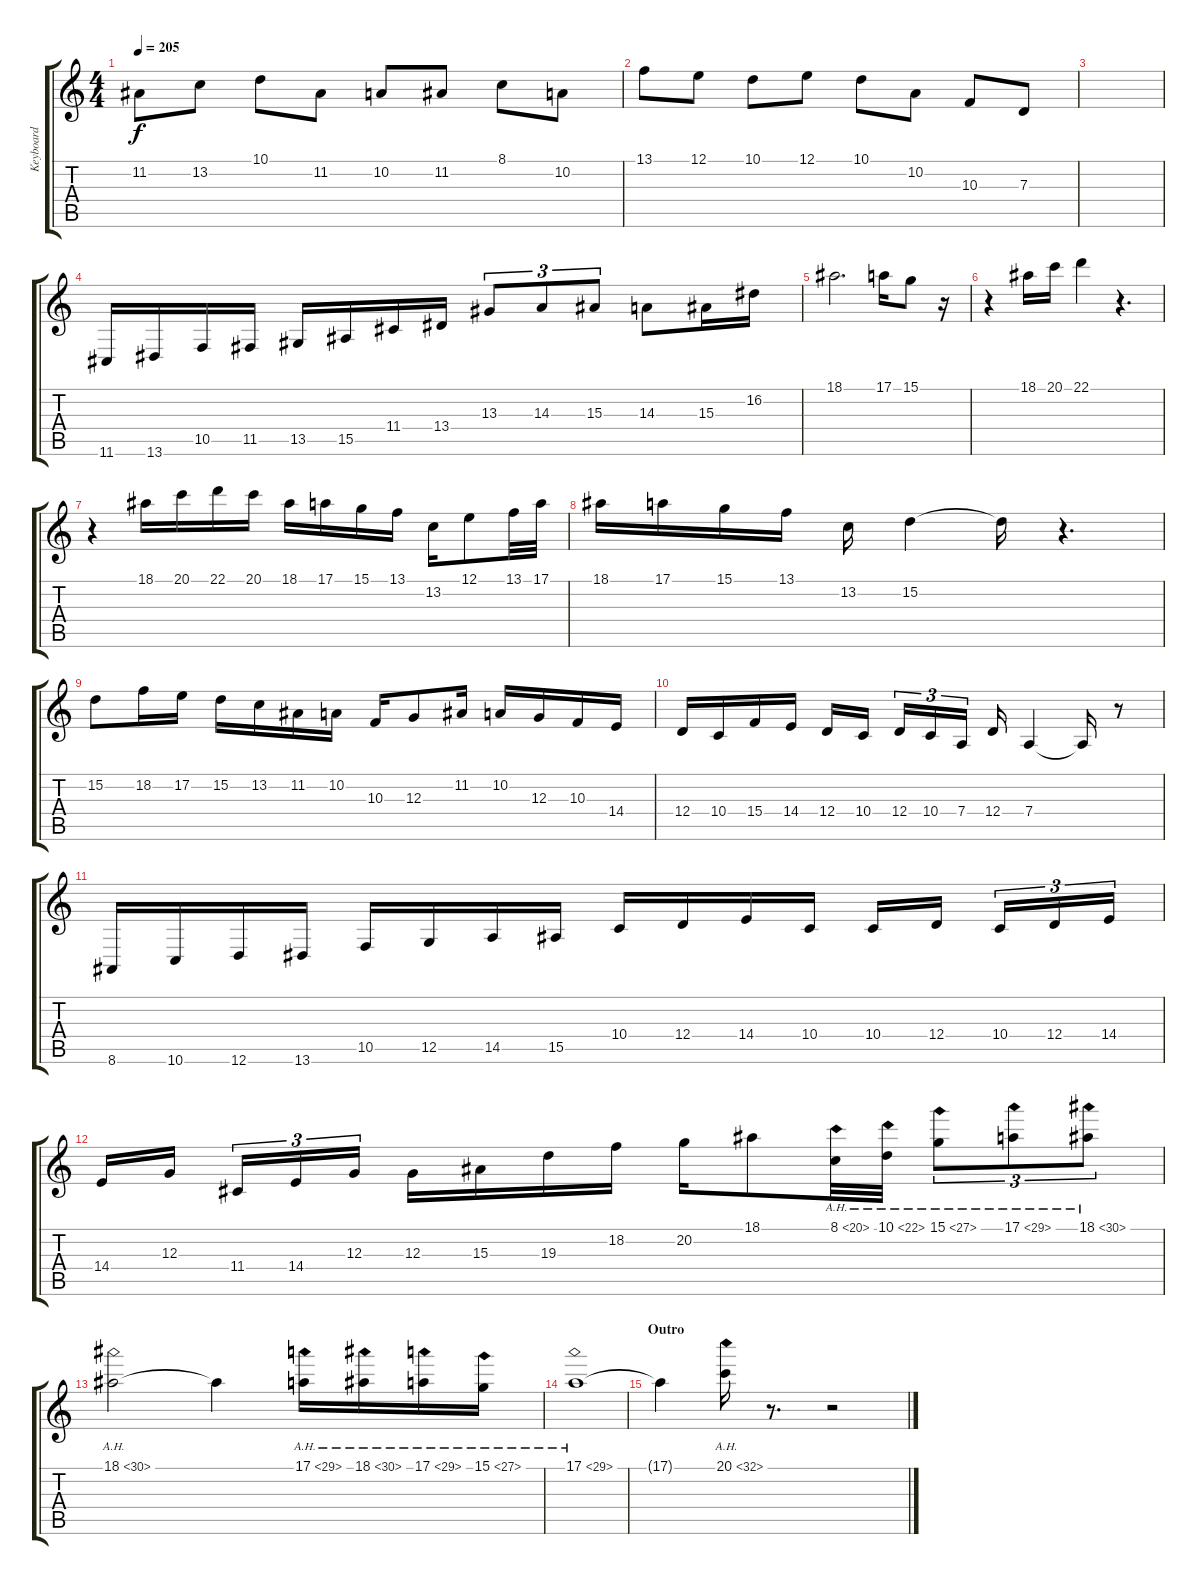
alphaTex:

\track ("Keyboard" "Keyboard") {instrument lead1square}
\staff {score tabs}
\tuning (E4 B3 G3 D3 G2 D2) {hide}
\ts (4 4)
\tempo 205
\clef g2
\ks c
11.2.8{dy f} 13.2.8 10.1.8 11.2.8 10.2.8 11.2.8 8.1.8 10.2.8 |
13.1.8 12.1.8 10.1.8 12.1.8 10.1.8 10.2.8 10.3.8 7.3.8 |
|
11.6.16 13.6.16 10.5.16 11.5.16 13.5.16 15.5.16 11.4.16 13.4.16 13.3.8{tu (3 2)} 14.3.8{tu (3 2)} 15.3.8{tu (3 2)} 14.3.8 15.3.16 16.2.16 |
18.1.2{d} 17.1.16 15.1.8 r.16 |
r.4 18.1.16 20.1.16 22.1.4 r.4{d} |
r.4 18.1.16 20.1.16 22.1.16 20.1.16 18.1.16 17.1.16 15.1.16 13.1.16 13.2.16 12.1.8 13.1.32 17.1.32 |
18.1.16 17.1.16 15.1.16 13.1.16 13.2.16 15.2.4 15.2{t}.16 r.4{d} |
15.2.8 18.2.16 17.2.16 15.2.16 13.2.16 11.2.16 10.2.16 10.3.16 12.3.8 11.2.16 10.2.16 12.3.16 10.3.16 14.4.16 |
12.4.16 10.4.16 15.4.16 14.4.16 12.4.16 10.4.16 12.4.16{tu (3 2)} 10.4.16{tu (3 2)} 7.4.16{tu (3 2)} 12.4.16 7.4.4 7.4{t}.16 r.8 |
8.6.16 10.6.16 12.6.16 13.6.16 10.5.16 12.5.16 14.5.16 15.5.16 10.4.16 12.4.16 14.4.16 10.4.16 10.4.16 12.4.16 10.4.16{tu (3 2)} 12.4.16{tu (3 2)} 14.4.16{tu (3 2)} |
14.4.16 12.3.16 11.4.16{tu (3 2)} 14.4.16{tu (3 2)} 12.3.16{tu (3 2)} 12.3.16 15.3.16 19.3.16 18.2.16 20.2.16 18.1.8 8.1{ah 12}.32 10.1{ah 12}.32 15.1{ah 12}.8{tu (3 2)} 17.1{ah 12}.8{tu (3 2)} 18.1{ah 12}.8{tu (3 2)} |
18.1{ah 12}.2 18.1{t}.4 17.1{ah 12}.16 18.1{ah 12}.16 17.1{ah 12}.16 15.1{ah 12}.16 |
17.1{ah 12}.1 |
\section ("" "Outro")
17.1{t}.4 20.1{ah 12}.16 r.8{d} r.2
